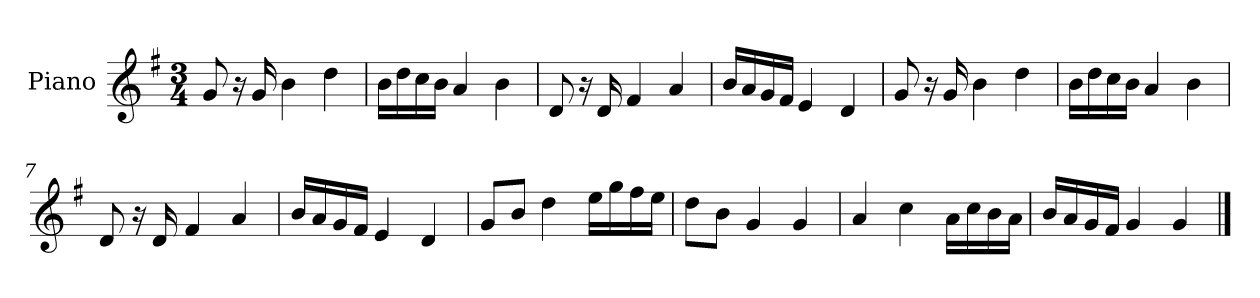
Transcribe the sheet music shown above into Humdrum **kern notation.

**kern
*part1
*staff1
*I"Piano
*I'P-no
*clefG2
*k[f#]
*M3/4
*MM91
=1
8g/
16r
16g/
4b\
4dd\
=2
16b\LL
16dd\
16cc\
16b\JJ
4a/
4b\
=3
8d/
16r
16d/
4f#/
4a/
=4
16b/LL
16a/
16g/
16f#/JJ
4e/
4d/
=5
8g/
16r
16g/
4b\
4dd\
=6
16b\LL
16dd\
16cc\
16b\JJ
4a/
4b\
!!LO:LB:g=z
=7
8d/
16r
16d/
4f#/
4a/
=8
16b/LL
16a/
16g/
16f#/JJ
4e/
4d/
=9
8g/L
8b/J
4dd\
16ee\LL
16gg\
16ff#\
16ee\JJ
=10
8dd\L
8b\J
4g/
4g/
=11
4a/
4cc\
16a\LL
16cc\
16b\
16a\JJ
=12
16b/LL
16a/
16g/
16f#/JJ
4g/
4g/
==
*-
